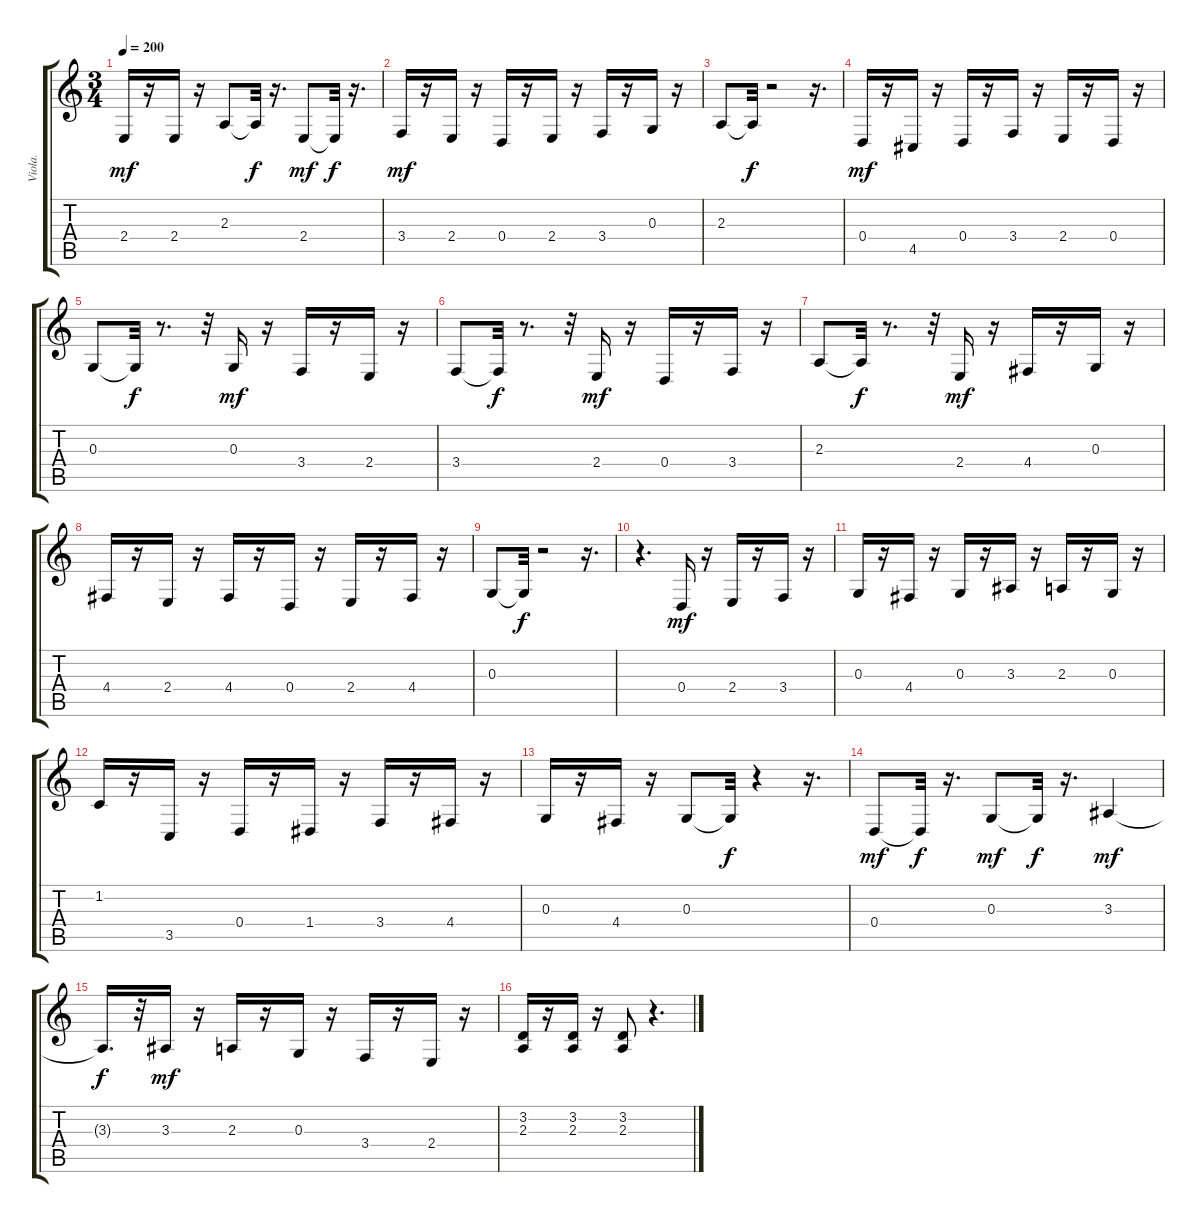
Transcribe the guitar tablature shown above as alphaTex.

\track ("Viola." "Viola.") {instrument stringensemble2}
\staff {score tabs}
\tuning (E4 B3 G3 D3 A2 E2) {hide}
\ts (3 4)
\tempo 200
\clef g2
\ks c
2.4.16{dy mf} r.16 2.4.16 r.16 2.3.8 2.3{t}.32{dy f} r.16{d} 2.4.8{dy mf} 2.4{t}.32{dy f} r.16{d} |
3.4.16{dy mf} r.16 2.4.16 r.16 0.4.16 r.16 2.4.16 r.16 3.4.16 r.16 0.3.16 r.16 |
2.3.8 2.3{t}.32{dy f} r.2 r.16{d} |
0.4.16{dy mf} r.16 4.5.16 r.16 0.4.16 r.16 3.4.16 r.16 2.4.16 r.16 0.4.16 r.16 |
0.3.8 0.3{t}.32{dy f} r.8{d} r.32 0.3.16{dy mf} r.16 3.4.16 r.16 2.4.16 r.16 |
3.4.8 3.4{t}.32{dy f} r.8{d} r.32 2.4.16{dy mf} r.16 0.4.16 r.16 3.4.16 r.16 |
2.3.8 2.3{t}.32{dy f} r.8{d} r.32 2.4.16{dy mf} r.16 4.4.16 r.16 0.3.16 r.16 |
4.4.16 r.16 2.4.16 r.16 4.4.16 r.16 0.4.16 r.16 2.4.16 r.16 4.4.16 r.16 |
0.3.8 0.3{t}.32{dy f} r.2 r.16{d} |
r.4{d} 0.4.16{dy mf} r.16 2.4.16 r.16 3.4.16 r.16 |
0.3.16 r.16 4.4.16 r.16 0.3.16 r.16 3.3.16 r.16 2.3.16 r.16 0.3.16 r.16 |
1.2.16 r.16 3.5.16 r.16 0.4.16 r.16 1.4.16 r.16 3.4.16 r.16 4.4.16 r.16 |
0.3.16 r.16 4.4.16 r.16 0.3.8 0.3{t}.32{dy f} r.4 r.16{d} |
0.4.8{dy mf} 0.4{t}.32{dy f} r.16{d} 0.3.8{dy mf} 0.3{t}.32{dy f} r.16{d} 3.3.4{dy mf} |
3.3{t}.16{d dy f} r.32 3.3.16{dy mf} r.16 2.3.16 r.16 0.3.16 r.16 3.4.16 r.16 2.4.16 r.16 |
(3.2 2.3).16 r.16 (3.2 2.3).16 r.16 (3.2 2.3).8 r.4{d}
